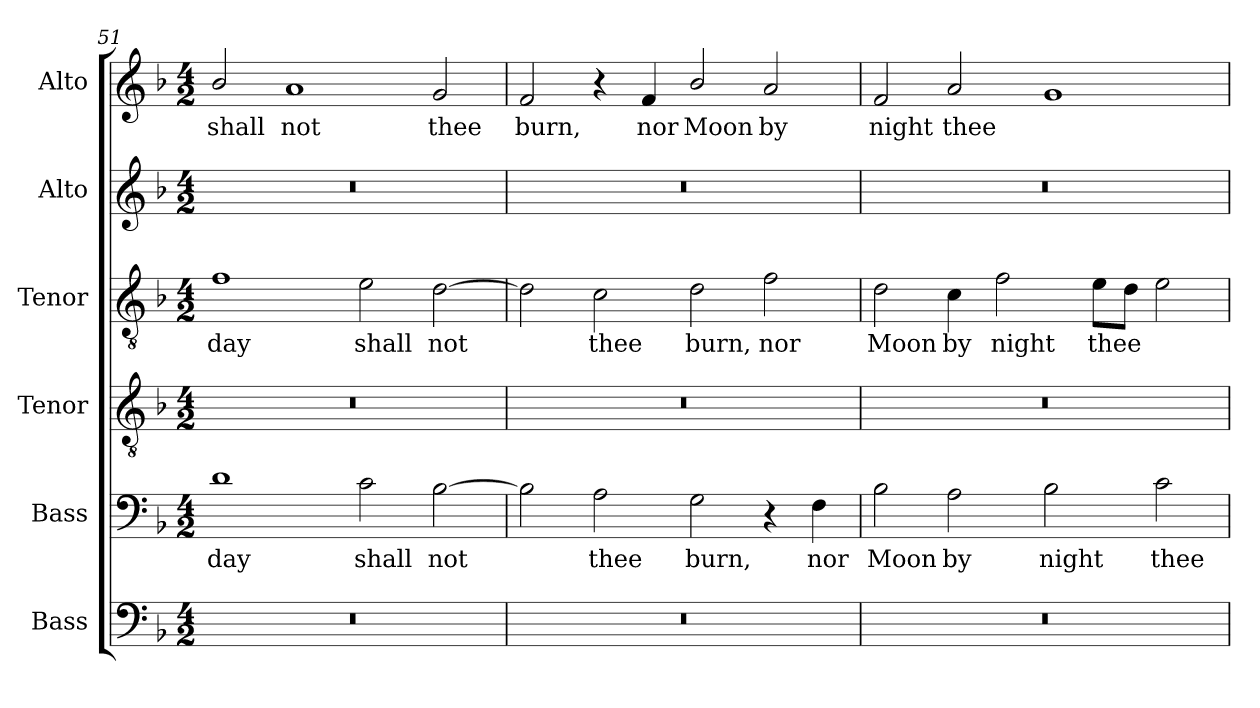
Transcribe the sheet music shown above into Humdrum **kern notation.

**kern	**kern	**text	**kern	**kern	**text	**kern	**kern	**text
*part6	*part5	*part5	*part4	*part3	*part3	*part2	*part1	*part1
*staff6	*staff5	*staff5	*staff4	*staff3	*staff3	*staff2	*staff1	*staff1
*I"Bass	*I"Bass	*	*I"Tenor	*I"Tenor	*	*I"Alto	*I"Alto	*
*I'B.	*	*	*I'T.	*I'T.	*	*I'A.	*I'A.	*
*clefF4	*clefF4	*	*clefGv2	*clefGv2	*	*clefG2	*clefG2	*
*	*	*	*ITrd7c12	*ITrd7c12	*	*	*	*
*k[b-]	*k[b-]	*	*k[b-]	*k[b-]	*	*k[b-]	*k[b-]	*
*F:	*F:	*	*F:	*F:	*	*F:	*F:	*
*M4/2	*M4/2	*	*M4/2	*M4/2	*	*M4/2	*M4/2	*
=51	=51	=51	=51	=51	=51	=51	=51	=51
!LO:N:vis=1	!	!	!	!	!	!	!	!
!	!	!LO:LY:b:color=#000000	!LO:N:vis=1	!	!	!	!	!
!	!	!	!	!	!LO:LY:b:color=#000000	!LO:N:vis=1	!	!
!	!	!	!	!	!	!	!	!LO:LY:b:color=#000000
0r	1di	day	0r	1Fi	day	0r	2b-i/	shall
!	!	!	!	!	!	!	!	!LO:LY:b:color=#000000
.	.	.	.	.	.	.	1ai	not
!	!	!LO:LY:b:color=#000000	!	!	!	!	!	!
!	!	!	!	!	!LO:LY:b:color=#000000	!	!	!
.	2ci\	shall	.	2Ei\	shall	.	.	.
!	!	!LO:LY:b:color=#000000	!	!	!	!	!	!
!	!	!	!	!	!LO:LY:b:color=#000000	!	!	!
!	!	!	!	!	!	!	!	!LO:LY:b:color=#000000
.	[2B-i\	not	.	[2Di\	not	.	2gi/	thee
!!LO:PB:g=z
=52	=52	=52	=52	=52	=52	=52	=52	=52
!LO:N:vis=1	!	!	!LO:N:vis=1	!	!	!LO:N:vis=1	!	!
!	!	!	!	!	!	!	!	!LO:LY:b:color=#000000
0r	2B-i\]	.	0r	2Di\]	.	0r	2fi/	burn,
!	!	!LO:LY:b:color=#000000	!	!	!	!	!	!
!	!	!	!	!	!LO:LY:b:color=#000000	!	!	!
.	2Ai\	thee	.	2Ci\	thee	.	4r	.
!	!	!	!	!	!	!	!	!LO:LY:b:color=#000000
.	.	.	.	.	.	.	4fi/	nor
!	!	!LO:LY:b:color=#000000	!	!	!	!	!	!
!	!	!	!	!	!LO:LY:b:color=#000000	!	!	!
!	!	!	!	!	!	!	!	!LO:LY:b:color=#000000
.	2Gi\	burn,	.	2Di\	burn,	.	2b-i/	Moon
!	!	!	!	!	!LO:LY:b:color=#000000	!	!	!
!	!	!	!	!	!	!	!	!LO:LY:b:color=#000000
.	4r	.	.	2Fi\	nor	.	2ai/	by
!	!	!LO:LY:b:color=#000000	!	!	!	!	!	!
.	4Fi\	nor	.	.	.	.	.	.
=53	=53	=53	=53	=53	=53	=53	=53	=53
!LO:N:vis=1	!	!	!	!	!	!	!	!
!	!	!LO:LY:b:color=#000000	!LO:N:vis=1	!	!	!	!	!
!	!	!	!	!	!LO:LY:b:color=#000000	!LO:N:vis=1	!	!
!	!	!	!	!	!	!	!	!LO:LY:b:color=#000000
0r	2B-i\	Moon	0r	2Di\	Moon	0r	2fi/	night
!	!	!LO:LY:b:color=#000000	!	!	!	!	!	!
!	!	!	!	!	!LO:LY:b:color=#000000	!	!	!
!	!	!	!	!	!	!	!	!LO:LY:b:color=#000000
.	2Ai\	by	.	4Ci\	by	.	2ai/	thee
!	!	!	!	!	!LO:LY:b:color=#000000	!	!	!
.	.	.	.	2Fi\	night	.	.	.
!	!	!LO:LY:b:color=#000000	!	!	!	!	!	!
.	2B-i\	night	.	.	.	.	1gi	.
!	!	!	!	!	!LO:LY:b:color=#000000	!	!	!
.	.	.	.	8Ei\L	thee	.	.	.
.	.	.	.	8Di\J	.	.	.	.
!	!	!LO:LY:b:color=#000000	!	!	!	!	!	!
.	2ci\	thee	.	2Ei\	.	.	.	.
=	=	=	=	=	=	=	=	=
*-	*-	*-	*-	*-	*-	*-	*-	*-
